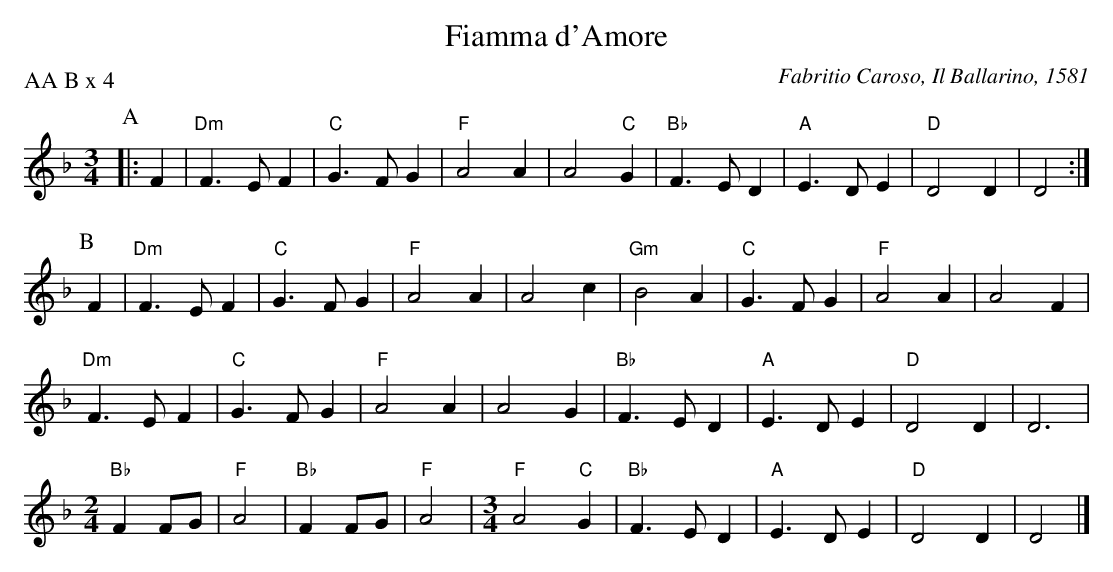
X:1
T:Fiamma d'Amore
C:Fabritio Caroso, Il Ballarino, 1581
P:AA B x 4
M:3/4
L:1/8
K:D minor
P:A
 |:F2 | "Dm"F3EF2 | "C"G3FG2 | "F"A4A2 | A4"C"G2 | "Bb"F3ED2 | "A"E3DE2 | "D"D4D2 | D4 :|
P:B
F2 |"Dm"F3EF2 | "C"G3FG2 | "F"A4A2 | A4c2 | "Gm"B4A2 | "C"G3FG2 | "F"A4A2 | A4F2 |
"Dm"F3EF2 | "C"G3FG2 | "F"A4A2 | A4G2 | "Bb"F3ED2 | "A"E3DE2 | "D"D4D2 | D6 |
M:2/4
"Bb"F2 FG | "F"A4 | "Bb"F2 FG | "F"A4 |\
M:3/4
"F"A4"C"G2 | "Bb"F3ED2 | "A"E3DE2 | "D"D4D2 | D4 |]
